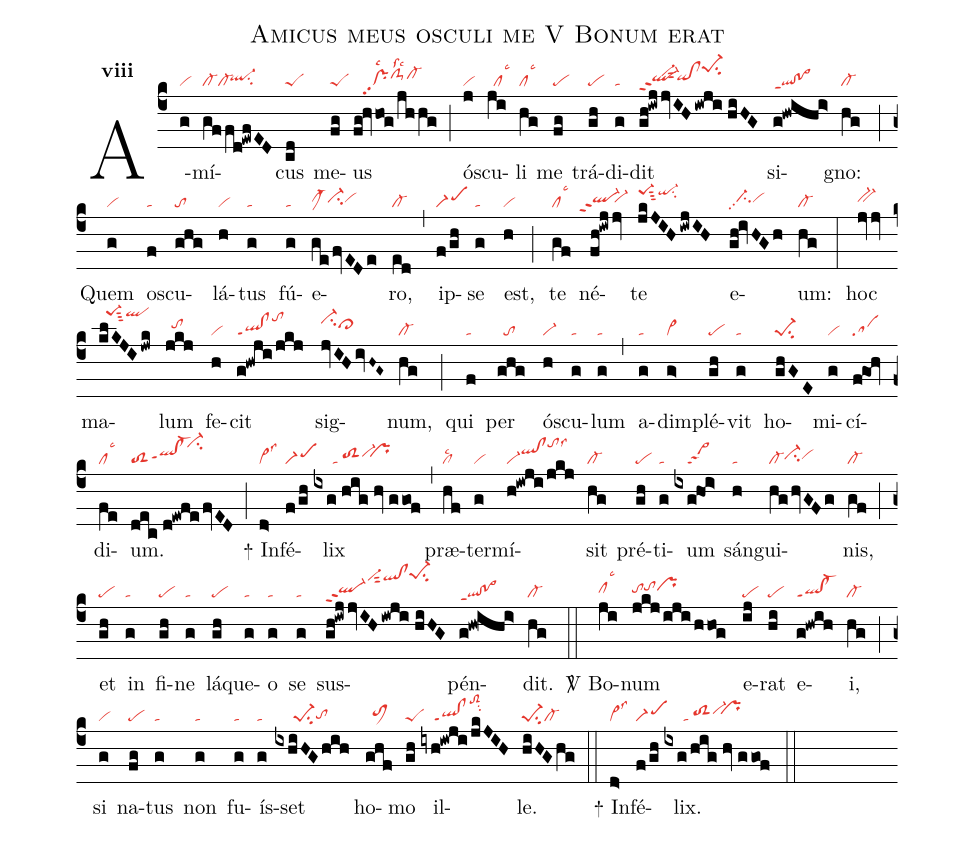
name:Amicus meus osculi me V Bonum erat;
office-part:re;
mode:8;
nabc-lines:1;
%%
initial-style: 1;
name: Amicus meus osculi me;
mode: 8;
office-part: Responsorium;
annotation: Resp.;
annotation: viii;
nabc-lines: 1;
%%
(c4) A(g|vi)mí(gffd!ewfED|cl-cl-`ql-hhsu2)cus(cd|peS) me(fg|peS)us(fg!hvhog/jhhg|///prpp2lsc2clS-hilssc2cl-hi) (;) ós(j|vi)cu(ji|//cllsc3)li(hg|cllsc3) me(fg|pe) trá(gh|pe)di(g|ta)dit(gh!iwj|ql-hhppt2|jvIH/iwji//hiHG|vi-hjsut2qihh!clhhpe-1hlsu2) si(g!hwihi>|ql!po>ppt1)gno:(hg|cl-) (;) Quem(g|vi) os(f|ta)cu(ghg|to)lá(h|vi)tus(g|ta) fú(g|ta)e(ge/fvEDe|clM-hhci-hhvihh)ro,(ed|cl-) (,) ip(f/gh|scM1)se(g|ta) est,(h|vi) (;) te(gf|cllsc3) né(fh!iwjjv|```ql-hhppt2``vi-hh)te(jkJIH/iwjIH|pe-1hksut3qi-hksu2) e(gh!ivHGh|//ci-hhpp2vihh)um:(hg|cl-) (:) hoc(jvjv|bv-hh) ma(klKJI/jwk|//pe-1hnsut3qlhn)lum(jkj|//tohi) fe(h|vi)cit(g!hwji/jkj|ql!clppt1tohl) sig(jvIHivH~G~|ci-hkci~hi)num,(hg|cl-) (;) qui(f|ta) per(ghg|//to) ós(h|vi-)cu(g|ta)lum(g|ta) (,) a(g|ta)dim(g>|vi>)plé(gh|pe)vit(g|ta) ho(ghGE|pe-1su2)mi(g|vi)cí(f!goh|sa)di(fe|cllsc3)um.(dec//d!ewfe/fvED|toS2qlhh!cl-hhppt1``ci-hm) (;)
<sp>+</sp> In(d>|vi>lss3)fé(f/gh|scM1)lix(ixg//hig//hv//ggof|//////ta/toS2hhvi-hi``prhi) (,) præ(hf|cllsc2)ter(g|vi)mí(h!iwji/jkj|vi-qlhj!clhjtohmlss6)sit(hg|cl-) pré(gh|pe)ti(g|ta)um(ixg!ho!i>|////sa>2) sán(h|ta)gui(hg/hvGFg|cl-ci-hhvihh)nis,(gf|cl-) (;) et(gh|pe) in(g|ta) fi(gh|pe)ne(g|ta) lá(gh|pe)que(g|ta)o(g|ta) se(g|ta) sus(gh!iwjjvIH/iwji//hiHG|ql-hhppt2vi-hmsut2qlhm!clhmpe-1hnsu2)pén(g!hw!ihi>|ql!po>ppt1)dit.(hg|cl-) (::)

<sp>V/</sp> Bo(ji|clhhlsc3)num(jkj/iji/hhog|tohhtohiprhi) e(ij|pe)rat(hi|pe) e(g!hwih|ql!cl-ppt1)i,(hg|cl-) (;) si(g|vi) na(fg|pe)tus(g|ta) non(g|ta) fu(g|ta)ís(g|ta)set(ixhiHGhih|//////pe-1su2tohg) ho(ghf|//toM1hh)mo(gh|peS) il(iyh!iwji/jkJIH|////ql!clppt1toS2hmsu2)le.(hiHGhg|pe-1su2cl-) (::)
<sp>+</sp> In(d>|vi>lss3)fé(f/gh|scM1)lix.(ixg/hig//hv//ggof|//////ta/toS2hhvi-hi``prhi) (::)
